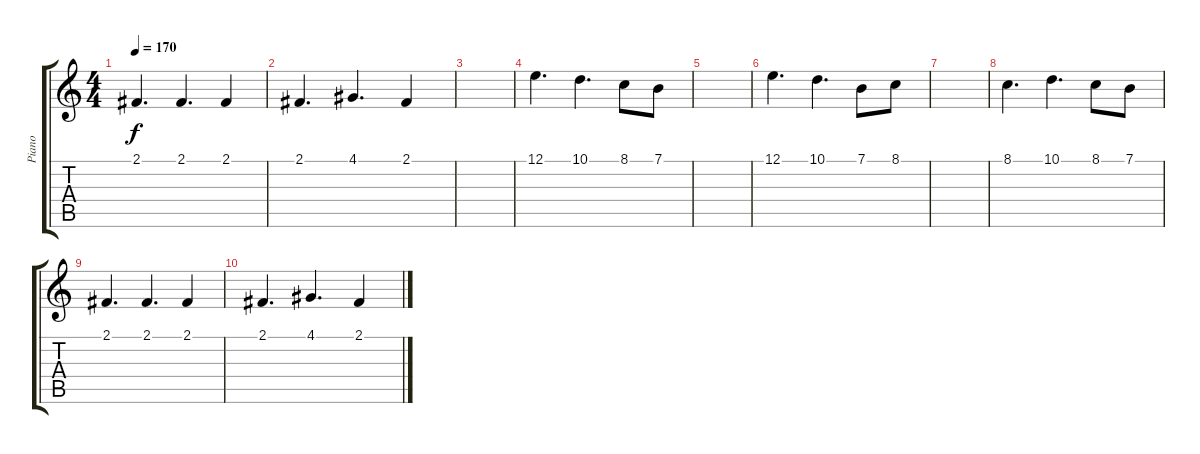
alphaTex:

\track ("Piano" "Piano") {instrument acousticgrandpiano}
\staff {score tabs}
\tuning (E4 B3 G3 D3 A2 E2) {hide}
\ts (4 4)
\tempo 170
\clef g2
\ks c
2.1.4{d dy f} 2.1.4{d} 2.1.4 |
2.1.4{d} 4.1.4{d} 2.1.4 |
|
12.1.4{d} 10.1.4{d} 8.1.8 7.1.8 |
|
12.1.4{d} 10.1.4{d} 7.1.8 8.1.8 |
|
8.1.4{d} 10.1.4{d} 8.1.8 7.1.8 |
2.1.4{d} 2.1.4{d} 2.1.4 |
2.1.4{d} 4.1.4{d} 2.1.4
